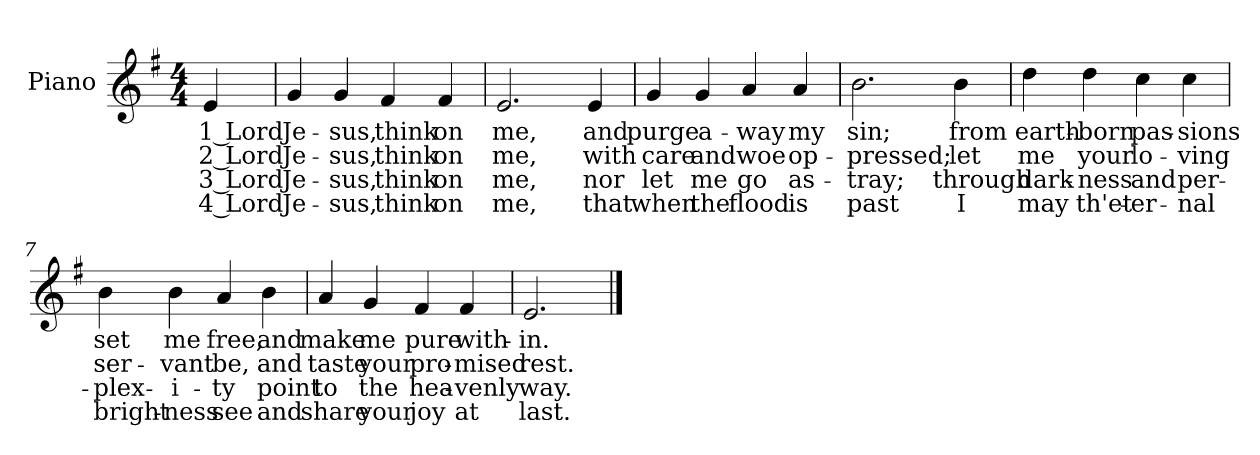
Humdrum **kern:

**kern	**text	**text	**text	**text
*part1	*part1	*part1	*part1	*part1
*staff1	*staff1	*staff1	*staff1	*staff1
*I"Piano	*	*	*	*
*I'Pno.	*	*	*	*
!!LO:PB:g=z
*clefG2	*	*	*	*
*k[f#]	*	*	*	*
*G:	*	*	*	*
*M4/4	*	*	*	*
=	=	=	=	=
!	!LO:LY:b:color=#000000	!LO:LY:b:color=#000000	!LO:LY:b:color=#000000	!LO:LY:b:color=#000000
4ei/	1 Lord	2 Lord	3 Lord	4 Lord
=1	=1	=1	=1	=1
!	!LO:LY:b:color=#000000	!LO:LY:b:color=#000000	!LO:LY:b:color=#000000	!LO:LY:b:color=#000000
4gi/	Je-	Je-	Je-	-Je-
!	!LO:LY:b:color=#000000	!LO:LY:b:color=#000000	!LO:LY:b:color=#000000	!LO:LY:b:color=#000000
4gi/	-sus,	-sus,	-sus,	sus,
!	!LO:LY:b:color=#000000	!LO:LY:b:color=#000000	!LO:LY:b:color=#000000	!LO:LY:b:color=#000000
4f#i/	think	think	think	think
!	!LO:LY:b:color=#000000	!LO:LY:b:color=#000000	!LO:LY:b:color=#000000	!LO:LY:b:color=#000000
4f#i/	on	on	on	on
=2	=2	=2	=2	=2
!	!LO:LY:b:color=#000000	!LO:LY:b:color=#000000	!LO:LY:b:color=#000000	!LO:LY:b:color=#000000
2.ei/	me,	me,	me,	me,
!	!LO:LY:b:color=#000000	!LO:LY:b:color=#000000	!LO:LY:b:color=#000000	!LO:LY:b:color=#000000
4ei/	and	with	nor	that
=3	=3	=3	=3	=3
!	!LO:LY:b:color=#000000	!LO:LY:b:color=#000000	!LO:LY:b:color=#000000	!LO:LY:b:color=#000000
4gi/	purge	care	let	when
!	!LO:LY:b:color=#000000	!LO:LY:b:color=#000000	!LO:LY:b:color=#000000	!LO:LY:b:color=#000000
4gi/	a-	and	me	the
!	!LO:LY:b:color=#000000	!LO:LY:b:color=#000000	!LO:LY:b:color=#000000	!LO:LY:b:color=#000000
4ai/	-way	woe	go	flood
!	!LO:LY:b:color=#000000	!LO:LY:b:color=#000000	!LO:LY:b:color=#000000	!LO:LY:b:color=#000000
4ai/	my	op-	as-	-is
=4	=4	=4	=4	=4
!	!LO:LY:b:color=#000000	!LO:LY:b:color=#000000	!LO:LY:b:color=#000000	!LO:LY:b:color=#000000
2.bi\	sin;	-pressed;	tray;	past
=5-	=5-	=5-	=5-	=5-
!	!LO:LY:b:color=#000000	!LO:LY:b:color=#000000	!LO:LY:b:color=#000000	!LO:LY:b:color=#000000
4bi\	from	let	through	I
!!LO:LB:g=z
=6	=6	=6	=6	=6
!	!LO:LY:b:color=#000000	!LO:LY:b:color=#000000	!LO:LY:b:color=#000000	!LO:LY:b:color=#000000
4ddi\	earth-	me	dark-	-may
!	!LO:LY:b:color=#000000	!LO:LY:b:color=#000000	!LO:LY:b:color=#000000	!LO:LY:b:color=#000000
4ddi\	-born	your	ness	th'et-
!	!LO:LY:b:color=#000000	!LO:LY:b:color=#000000	!LO:LY:b:color=#000000	!LO:LY:b:color=#000000
4cci\	pas-	lo-	-and	er-
!	!LO:LY:b:color=#000000	!LO:LY:b:color=#000000	!LO:LY:b:color=#000000	!LO:LY:b:color=#000000
4cci\	-sions	-ving	-per-	-nal
=7	=7	=7	=7	=7
!	!LO:LY:b:color=#000000	!LO:LY:b:color=#000000	!LO:LY:b:color=#000000	!LO:LY:b:color=#000000
4bi\	set	ser-	plex-	-bright-
!	!LO:LY:b:color=#000000	!LO:LY:b:color=#000000	!LO:LY:b:color=#000000	!LO:LY:b:color=#000000
4bi\	me	-vant	-i-	-ness
!	!LO:LY:b:color=#000000	!LO:LY:b:color=#000000	!LO:LY:b:color=#000000	!LO:LY:b:color=#000000
4ai/	free,	be,	ty	see
!	!LO:LY:b:color=#000000	!LO:LY:b:color=#000000	!LO:LY:b:color=#000000	!LO:LY:b:color=#000000
4bi\	and	and	point	and
=8	=8	=8	=8	=8
!	!LO:LY:b:color=#000000	!LO:LY:b:color=#000000	!LO:LY:b:color=#000000	!LO:LY:b:color=#000000
4ai/	make	taste	to	share
!	!LO:LY:b:color=#000000	!LO:LY:b:color=#000000	!LO:LY:b:color=#000000	!LO:LY:b:color=#000000
4gi/	me	your	the	your
!	!LO:LY:b:color=#000000	!LO:LY:b:color=#000000	!LO:LY:b:color=#000000	!LO:LY:b:color=#000000
4f#i/	pure	pro-	hea-	-joy
!	!LO:LY:b:color=#000000	!LO:LY:b:color=#000000	!LO:LY:b:color=#000000	!LO:LY:b:color=#000000
4f#i/	with-	-mised	venly	at
=9	=9	=9	=9	=9
!	!LO:LY:b:color=#000000	!LO:LY:b:color=#000000	!LO:LY:b:color=#000000	!LO:LY:b:color=#000000
2.ei/	-in.	rest.	way.	last.
==	==	==	==	==
*-	*-	*-	*-	*-
